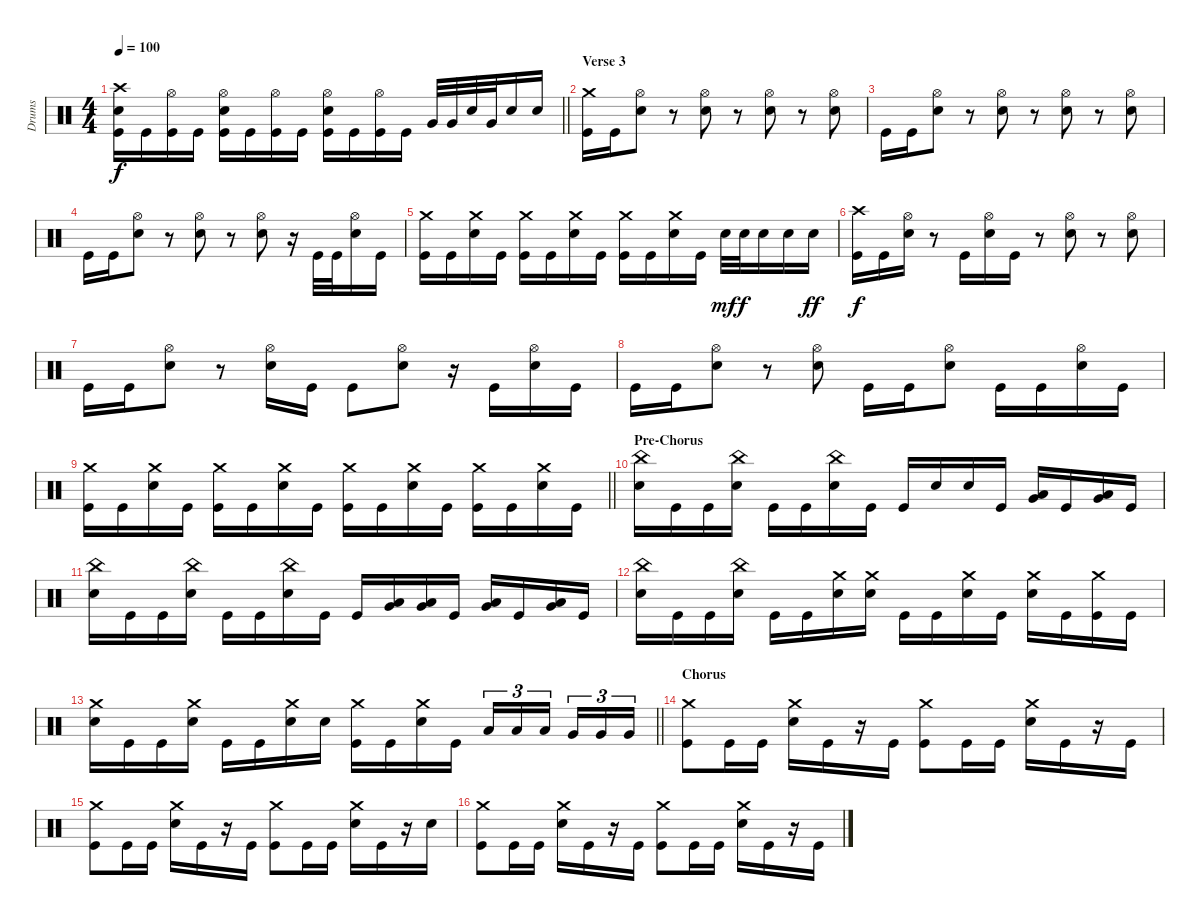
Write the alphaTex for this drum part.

\track ("Drums" "Drums") {instrument percussion}
\staff {score}
\articulation defaults
\ts (4 4)
\tempo 100
\clef neutral
\barLineRight lightlight
\ks c
("Crash high (hit)" "Electric Snare (hit)" "Kick (hit)").16{dy f} "Kick (hit)".16 ("Hi-Hat (open)" "Kick (hit)").16 "Kick (hit)".16 ("Hi-Hat (open)" "Electric Snare (hit)" "Kick (hit)").16 "Kick (hit)".16 ("Hi-Hat (open)" "Kick (hit)").16 "Kick (hit)".16 ("Hi-Hat (open)" "Electric Snare (hit)" "Kick (hit)").16 "Kick (hit)".16 ("Hi-Hat (open)" "Kick (hit)").16 "Kick (hit)".16 "Very Low Tom (hit)".32 "Very Low Tom (hit)".32 "Metronome (bell)".32 "Very Low Tom (hit)".32 "Electric Snare (hit)".16 "Electric Snare (hit)".16 |
\section ("" "Verse 3")
("Crash medium (hit)" "Kick (hit)").16 "Kick (hit)".16 ("Hi-Hat (open)" "Electric Snare (hit)").8 r.8 ("Hi-Hat (open)" "Electric Snare (hit)").8 r.8 ("Hi-Hat (open)" "Electric Snare (hit)").8 r.8 ("Hi-Hat (open)" "Electric Snare (hit)").8 |
"Kick (hit)".16 "Kick (hit)".16 ("Hi-Hat (open)" "Electric Snare (hit)").8 r.8 ("Hi-Hat (open)" "Electric Snare (hit)").8 r.8 ("Hi-Hat (open)" "Electric Snare (hit)").8 r.8 ("Hi-Hat (open)" "Electric Snare (hit)").8 |
"Kick (hit)".16 "Kick (hit)".16 ("Hi-Hat (open)" "Electric Snare (hit)").8 r.8 ("Hi-Hat (open)" "Electric Snare (hit)").8 r.8 ("Hi-Hat (open)" "Electric Snare (hit)").8 r.16 "Kick (hit)".32 "Kick (hit)".32 ("Hi-Hat (open)" "Electric Snare (hit)").16 "Kick (hit)".16 |
("Crash medium (hit)" "Kick (hit)").16 "Kick (hit)".16 ("Crash medium (hit)" "Electric Snare (hit)").16 "Kick (hit)".16 ("Crash medium (hit)" "Kick (hit)").16 "Kick (hit)".16 ("Crash medium (hit)" "Electric Snare (hit)").16 "Kick (hit)".16 ("Crash medium (hit)" "Kick (hit)").16 "Kick (hit)".16 ("Crash medium (hit)" "Electric Snare (hit)").16 "Kick (hit)".16 "Electric Snare (hit)".32{dy mf} "Electric Snare (hit)".32{dy f} "Electric Snare (hit)".16 "Electric Snare (hit)".16 "Electric Snare (hit)".16{dy ff} |
("Crash high (hit)" "Kick (hit)").16{dy f} "Kick (hit)".16 ("Hi-Hat (open)" "Electric Snare (hit)").16 r.8 "Kick (hit)".16 ("Hi-Hat (open)" "Electric Snare (hit)").16 "Kick (hit)".16 r.8 ("Hi-Hat (open)" "Electric Snare (hit)").8 r.8 ("Hi-Hat (open)" "Electric Snare (hit)").8 |
"Kick (hit)".16 "Kick (hit)".16 ("Hi-Hat (open)" "Electric Snare (hit)").8 r.8 ("Hi-Hat (open)" "Electric Snare (hit)").16 "Kick (hit)".16 "Kick (hit)".8 ("Hi-Hat (open)" "Electric Snare (hit)").8 r.16 "Kick (hit)".16 ("Hi-Hat (open)" "Electric Snare (hit)").16 "Kick (hit)".16 |
"Kick (hit)".16 "Kick (hit)".16 ("Hi-Hat (open)" "Electric Snare (hit)").8 r.8 ("Hi-Hat (open)" "Electric Snare (hit)").8 "Kick (hit)".16 "Kick (hit)".16 ("Hi-Hat (open)" "Electric Snare (hit)").8 "Kick (hit)".16 "Kick (hit)".16 ("Hi-Hat (open)" "Electric Snare (hit)").16 "Kick (hit)".16 |
\barLineRight lightlight
("Crash medium (hit)" "Kick (hit)").16 "Kick (hit)".16 ("Crash medium (hit)" "Electric Snare (hit)").16 "Kick (hit)".16 ("Crash medium (hit)" "Kick (hit)").16 "Kick (hit)".16 ("Crash medium (hit)" "Electric Snare (hit)").16 "Kick (hit)".16 ("Crash medium (hit)" "Kick (hit)").16 "Kick (hit)".16 ("Crash medium (hit)" "Electric Snare (hit)").16 "Kick (hit)".16 ("Crash medium (hit)" "Kick (hit)").16 "Kick (hit)".16 ("Crash medium (hit)" "Electric Snare (hit)").16 "Kick (hit)".16 |
\section ("" "Pre-Chorus")
("China (hit)" "Electric Snare (hit)").16 "Kick (hit)".16 "Kick (hit)".16 ("China (hit)" "Electric Snare (hit)").16 "Kick (hit)".16 "Kick (hit)".16 ("China (hit)" "Electric Snare (hit)").16 "Kick (hit)".16 "Kick (hit)".16 "Electric Snare (hit)".16 "Electric Snare (hit)".16 "Kick (hit)".16 ("Low Tom (hit)" "Very Low Tom (hit)").16 "Kick (hit)".16 ("Very Low Tom (hit)" "Low Floor Tom (hit)").16 "Kick (hit)".16 |
("China (hit)" "Electric Snare (hit)").16 "Kick (hit)".16 "Kick (hit)".16 ("China (hit)" "Electric Snare (hit)").16 "Kick (hit)".16 "Kick (hit)".16 ("China (hit)" "Electric Snare (hit)").16 "Kick (hit)".16 "Kick (hit)".16 ("Low Tom (hit)" "Very Low Tom (hit)").16 ("Low Tom (hit)" "Very Low Tom (hit)").16 "Kick (hit)".16 ("Low Tom (hit)" "Very Low Tom (hit)").16 "Kick (hit)".16 ("Very Low Tom (hit)" "Low Floor Tom (hit)").16 "Kick (hit)".16 |
("China (hit)" "Electric Snare (hit)").16 "Kick (hit)".16 "Kick (hit)".16 ("China (hit)" "Electric Snare (hit)").16 "Kick (hit)".16 "Kick (hit)".16 ("Crash medium (hit)" "Electric Snare (hit)").16 ("Crash medium (hit)" "Electric Snare (hit)").16 "Kick (hit)".16 "Kick (hit)".16 ("Crash medium (hit)" "Electric Snare (hit)").16 "Kick (hit)".16 ("Crash medium (hit)" "Electric Snare (hit)").16 "Kick (hit)".16 ("Crash medium (hit)" "Kick (hit)").16 "Kick (hit)".16 |
\barLineRight lightlight
("Crash medium (hit)" "Electric Snare (hit)").16 "Kick (hit)".16 "Kick (hit)".16 ("Crash medium (hit)" "Electric Snare (hit)").16 "Kick (hit)".16 "Kick (hit)".16 ("Crash medium (hit)" "Electric Snare (hit)").16 "Electric Snare (hit)".16 ("Crash medium (hit)" "Kick (hit)").16 "Kick (hit)".16 ("Crash medium (hit)" "Electric Snare (hit)").16 "Kick (hit)".16 "Low Tom (hit)".16{tu (3 2)} "Low Tom (hit)".16{tu (3 2)} "Low Tom (hit)".16{tu (3 2)} "Very Low Tom (hit)".16{tu (3 2)} "Very Low Tom (hit)".16{tu (3 2)} "Very Low Tom (hit)".16{tu (3 2)} |
\section ("" "Chorus")
("Crash medium (hit)" "Kick (hit)").8 "Kick (hit)".16 "Kick (hit)".16 ("Crash medium (hit)" "Electric Snare (hit)").16 "Kick (hit)".16 r.16 "Kick (hit)".16 ("Crash medium (hit)" "Kick (hit)").8 "Kick (hit)".16 "Kick (hit)".16 ("Crash medium (hit)" "Electric Snare (hit)").16 "Kick (hit)".16 r.16 "Kick (hit)".16 |
("Crash medium (hit)" "Kick (hit)").8 "Kick (hit)".16 "Kick (hit)".16 ("Crash medium (hit)" "Electric Snare (hit)").16 "Kick (hit)".16 r.16 "Kick (hit)".16 ("Crash medium (hit)" "Kick (hit)").8 "Kick (hit)".16 "Kick (hit)".16 ("Crash medium (hit)" "Electric Snare (hit)").16 "Kick (hit)".16 r.16 "Electric Snare (hit)".16 |
("Crash medium (hit)" "Kick (hit)").8 "Kick (hit)".16 "Kick (hit)".16 ("Crash medium (hit)" "Electric Snare (hit)").16 "Kick (hit)".16 r.16 "Kick (hit)".16 ("Crash medium (hit)" "Kick (hit)").8 "Kick (hit)".16 "Kick (hit)".16 ("Crash medium (hit)" "Electric Snare (hit)").16 "Kick (hit)".16 r.16 "Kick (hit)".16
